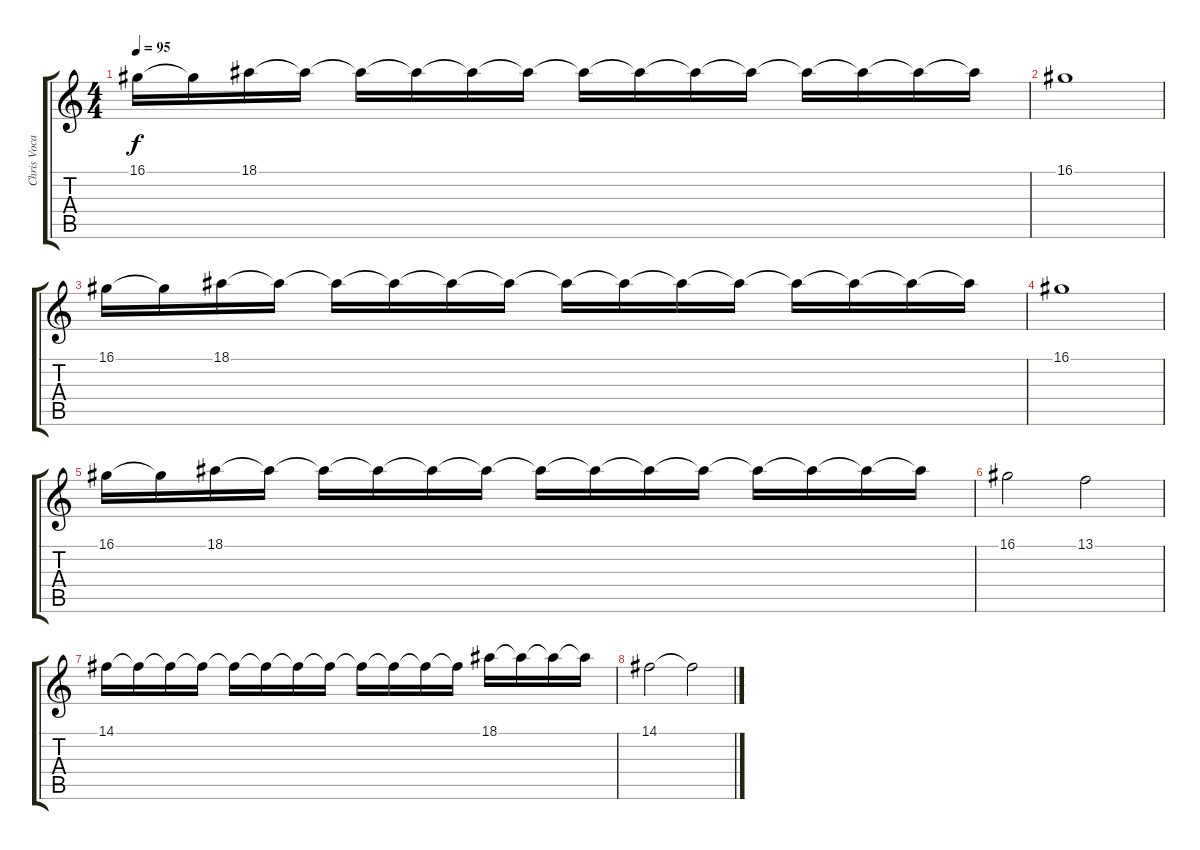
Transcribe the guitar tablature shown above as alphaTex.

\track ("Chris Vocals" "Chris Voca") {instrument stringensemble1}
\staff {score tabs}
\tuning (E4 B3 G3 D3 A2 E2) {hide}
\ts (4 4)
\tempo 95
\clef g2
\ks c
16.1.16{dy f} 16.1{t}.16 18.1.16 18.1{t}.16 18.1{t}.16 18.1{t}.16 18.1{t}.16 18.1{t}.16 18.1{t}.16 18.1{t}.16 18.1{t}.16 18.1{t}.16 18.1{t}.16 18.1{t}.16 18.1{t}.16 18.1{t}.16 |
16.1.1 |
16.1.16 16.1{t}.16 18.1.16 18.1{t}.16 18.1{t}.16 18.1{t}.16 18.1{t}.16 18.1{t}.16 18.1{t}.16 18.1{t}.16 18.1{t}.16 18.1{t}.16 18.1{t}.16 18.1{t}.16 18.1{t}.16 18.1{t}.16 |
16.1.1 |
16.1.16 16.1{t}.16 18.1.16 18.1{t}.16 18.1{t}.16 18.1{t}.16 18.1{t}.16 18.1{t}.16 18.1{t}.16 18.1{t}.16 18.1{t}.16 18.1{t}.16 18.1{t}.16 18.1{t}.16 18.1{t}.16 18.1{t}.16 |
16.1.2 13.1.2 |
14.1.16 14.1{t}.16 14.1{t}.16 14.1{t}.16 14.1{t}.16 14.1{t}.16 14.1{t}.16 14.1{t}.16 14.1{t}.16 14.1{t}.16 14.1{t}.16 14.1{t}.16 18.1.16 18.1{t}.16 18.1{t}.16 18.1{t}.16 |
14.1.2 14.1{t}.2
